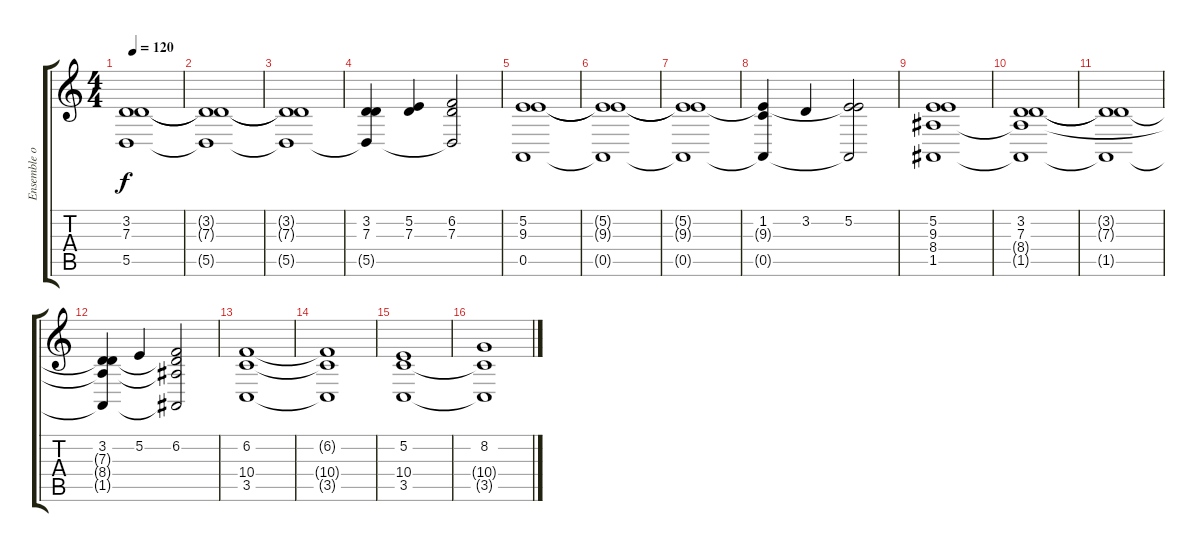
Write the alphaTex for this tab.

\track ("Ensemble of silence" "Ensemble o") {instrument stringensemble1}
\staff {score tabs}
\tuning (E4 B3 G3 D3 A2 E2) {hide}
\ts (4 4)
\tempo 120
\clef g2
\ks c
(3.2 7.3 5.5).1{dy f volume 6} |
(3.2{t} 7.3{t} 5.5{t}).1 |
(3.2{t} 7.3{t} 5.5{t}).1 |
(3.2 7.3 5.5{t}).4 (5.2 7.3).4 (6.2 7.3 5.5{t}).2 |
(5.2 9.3 0.5).1 |
(5.2{t} 9.3{t} 0.5{t}).1 |
(5.2{t} 9.3{t} 0.5{t}).1 |
(1.2 9.3{t} 0.5{t}).4 3.2.4 (5.2 9.3{t} 0.5{t}).2 |
(5.2 9.3 8.4 1.5).1 |
(3.2 7.3 8.4{t} 1.5{t}).1 |
(3.2{t} 7.3{t} 1.5{t}).1 |
(3.2 7.3{t} 8.4{t} 1.5{t}).4 5.2.4 (6.2 7.3{t} 8.4{t} 1.5{t}).2 |
(6.2 10.4 3.5).1 |
(6.2{t} 10.4{t} 3.5{t}).1 |
(5.2 10.4 3.5).1 |
(8.2 10.4{t} 3.5{t}).1
